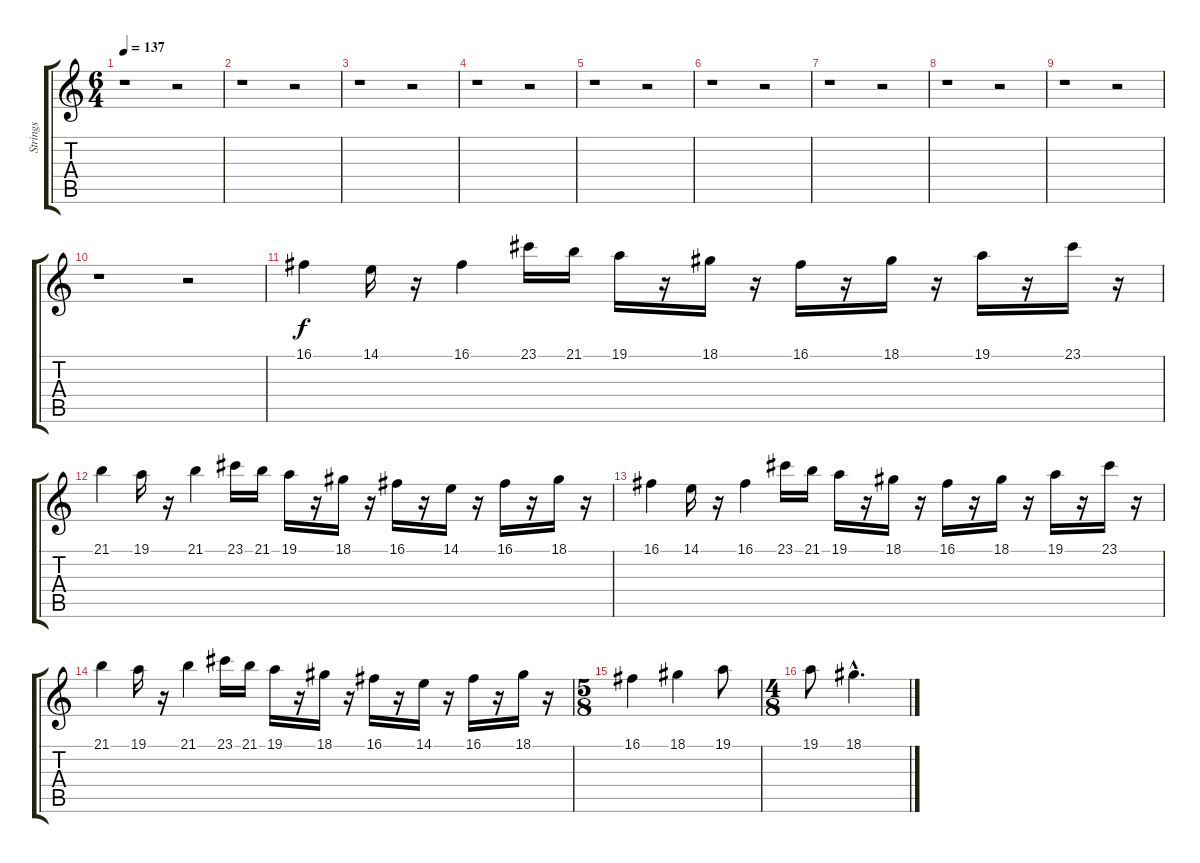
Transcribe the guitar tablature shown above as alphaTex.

\track ("Strings" "Strings") {instrument stringensemble1}
\staff {score tabs}
\tuning (D4 A3 F3 C3 G2 D2) {hide}
\ts (6 4)
\tempo 137
\clef g2
\ks c
r.1{dy f} r.2 |
r.1 r.2 |
r.1 r.2 |
r.1 r.2 |
r.1 r.2 |
r.1 r.2 |
r.1 r.2 |
r.1 r.2 |
r.1 r.2 |
r.1 r.2 |
16.1.4 14.1.16 r.16 16.1.4 23.1.16 21.1.16 19.1.16 r.16 18.1.16 r.16 16.1.16 r.16 18.1.16 r.16 19.1.16 r.16 23.1.16 r.16 |
21.1.4 19.1.16 r.16 21.1.4 23.1.16 21.1.16 19.1.16 r.16 18.1.16 r.16 16.1.16 r.16 14.1.16 r.16 16.1.16 r.16 18.1.16 r.16 |
16.1.4 14.1.16 r.16 16.1.4 23.1.16 21.1.16 19.1.16 r.16 18.1.16 r.16 16.1.16 r.16 18.1.16 r.16 19.1.16 r.16 23.1.16 r.16 |
21.1.4 19.1.16 r.16 21.1.4 23.1.16 21.1.16 19.1.16 r.16 18.1.16 r.16 16.1.16 r.16 14.1.16 r.16 16.1.16 r.16 18.1.16 r.16 |
\ts (5 8)
16.1.4 18.1.4 19.1.8 |
\ts (4 8)
19.1.8 18.1{hac}.4{d}
